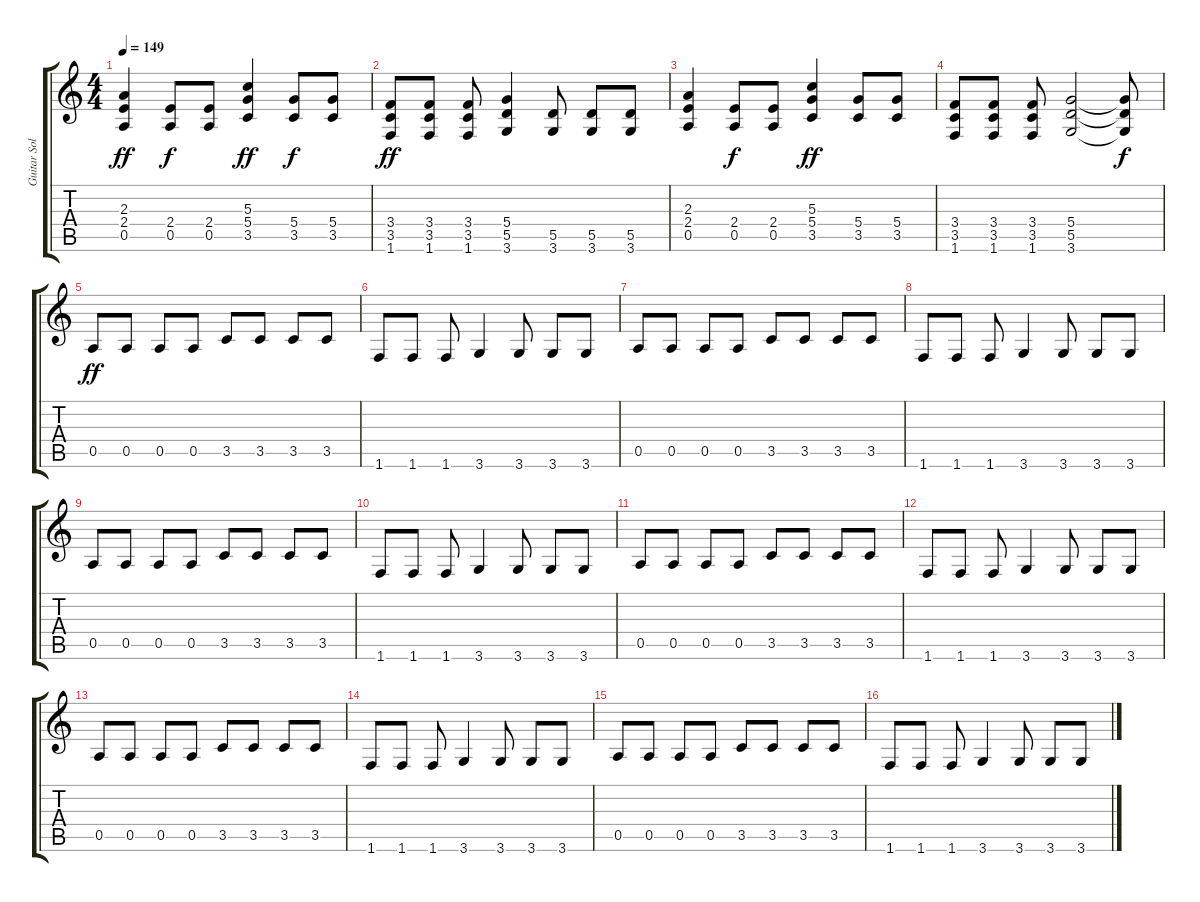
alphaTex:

\track ("Guitar Solo" "Guitar Sol") {instrument distortionguitar}
\staff {score tabs}
\tuning (E4 B3 G3 D3 A2 E2) {hide}
\ts (4 4)
\tempo 149
\clef g2
\ks c
(2.3 2.4 0.5).4{dy ff} (2.4 0.5).8{dy f} (2.4 0.5).8 (5.3 5.4 3.5).4{dy ff} (5.4 3.5).8{dy f} (5.4 3.5).8 |
(3.4 3.5 1.6).8{dy ff} (3.4 3.5 1.6).8 (3.4 3.5 1.6).8 (5.4 5.5 3.6).4 (5.5 3.6).8 (5.5 3.6).8 (5.5 3.6).8 |
(2.3 2.4 0.5).4 (2.4 0.5).8{dy f} (2.4 0.5).8 (5.3 5.4 3.5).4{dy ff} (5.4 3.5).8 (5.4 3.5).8 |
(3.4 3.5 1.6).8 (3.4 3.5 1.6).8 (3.4 3.5 1.6).8 (5.4 5.5 3.6).2 (5.4{t} 5.5{t} 3.6{t}).8{dy f} |
0.5.8{dy ff} 0.5.8 0.5.8 0.5.8 3.5.8 3.5.8 3.5.8 3.5.8 |
1.6.8 1.6.8 1.6.8 3.6.4 3.6.8 3.6.8 3.6.8 |
0.5.8 0.5.8 0.5.8 0.5.8 3.5.8 3.5.8 3.5.8 3.5.8 |
1.6.8 1.6.8 1.6.8 3.6.4 3.6.8 3.6.8 3.6.8 |
0.5.8 0.5.8 0.5.8 0.5.8 3.5.8 3.5.8 3.5.8 3.5.8 |
1.6.8 1.6.8 1.6.8 3.6.4 3.6.8 3.6.8 3.6.8 |
0.5.8 0.5.8 0.5.8 0.5.8 3.5.8 3.5.8 3.5.8 3.5.8 |
1.6.8 1.6.8 1.6.8 3.6.4 3.6.8 3.6.8 3.6.8 |
0.5.8{instrument distortionguitar} 0.5.8 0.5.8 0.5.8 3.5.8 3.5.8 3.5.8 3.5.8 |
1.6.8 1.6.8 1.6.8 3.6.4 3.6.8 3.6.8 3.6.8 |
0.5.8 0.5.8 0.5.8 0.5.8 3.5.8 3.5.8 3.5.8 3.5.8 |
1.6.8 1.6.8 1.6.8 3.6.4 3.6.8 3.6.8 3.6.8
